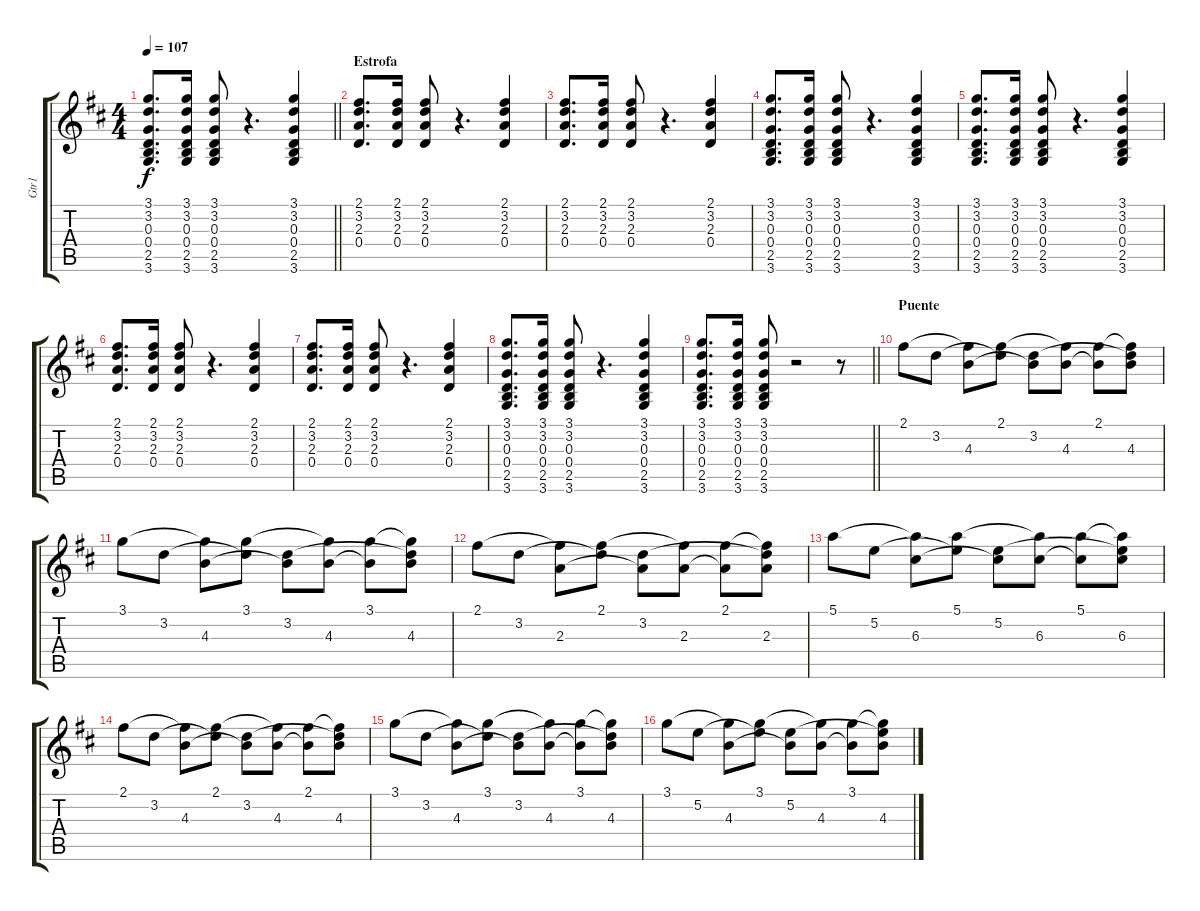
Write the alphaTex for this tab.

\track ("Gtr1" "Gtr1") {instrument acousticguitarsteel}
\staff {score tabs}
\tuning (E4 B3 G3 D3 A2 E2) {hide}
\ts (4 4)
\tempo 107
\clef g2
\barLineRight lightlight
\ks d
(3.1 3.2 0.3 0.4 2.5 3.6).8{d dy f} (3.1 3.2 0.3 0.4 2.5 3.6).16 (3.1 3.2 0.3 0.4 2.5 3.6).8 r.4{d} (3.1 3.2 0.3 0.4 2.5 3.6).4 |
\section ("" "Estrofa")
(2.1 3.2 2.3 0.4).8{d} (2.1 3.2 2.3 0.4).16 (2.1 3.2 2.3 0.4).8 r.4{d} (2.1 3.2 2.3 0.4).4 |
(2.1 3.2 2.3 0.4).8{d} (2.1 3.2 2.3 0.4).16 (2.1 3.2 2.3 0.4).8 r.4{d} (2.1 3.2 2.3 0.4).4 |
(3.1 3.2 0.3 0.4 2.5 3.6).8{d} (3.1 3.2 0.3 0.4 2.5 3.6).16 (3.1 3.2 0.3 0.4 2.5 3.6).8 r.4{d} (3.1 3.2 0.3 0.4 2.5 3.6).4 |
(3.1 3.2 0.3 0.4 2.5 3.6).8{d} (3.1 3.2 0.3 0.4 2.5 3.6).16 (3.1 3.2 0.3 0.4 2.5 3.6).8 r.4{d} (3.1 3.2 0.3 0.4 2.5 3.6).4 |
(2.1 3.2 2.3 0.4).8{d} (2.1 3.2 2.3 0.4).16 (2.1 3.2 2.3 0.4).8 r.4{d} (2.1 3.2 2.3 0.4).4 |
(2.1 3.2 2.3 0.4).8{d} (2.1 3.2 2.3 0.4).16 (2.1 3.2 2.3 0.4).8 r.4{d} (2.1 3.2 2.3 0.4).4 |
(3.1 3.2 0.3 0.4 2.5 3.6).8{d} (3.1 3.2 0.3 0.4 2.5 3.6).16 (3.1 3.2 0.3 0.4 2.5 3.6).8 r.4{d} (3.1 3.2 0.3 0.4 2.5 3.6).4 |
\barLineRight lightlight
(3.1 3.2 0.3 0.4 2.5 3.6).8{d} (3.1 3.2 0.3 0.4 2.5 3.6).16 (3.1 3.2 0.3 0.4 2.5 3.6).8 r.2 r.8 |
\section ("" "Puente")
2.1.8 3.2.8 (2.1{t} 4.3).8 (2.1 3.2{t}).8 (3.2 4.3{t}).8 (2.1{t} 4.3).8 (2.1 4.3{t}).8 (2.1{t} 3.2{t} 4.3).8 |
3.1.8 3.2.8 (3.1{t} 4.3).8 (3.1 3.2{t}).8 (3.2 4.3{t}).8 (3.1{t} 4.3).8 (3.1 4.3{t}).8 (3.1{t} 3.2{t} 4.3).8 |
2.1.8 3.2.8 (2.1{t} 2.3).8 (2.1 3.2{t}).8 (3.2 2.3{t}).8 (2.1{t} 2.3).8 (2.1 2.3{t}).8 (2.1{t} 3.2{t} 2.3).8 |
5.1.8 5.2.8 (5.1{t} 6.3).8 (5.1 5.2{t}).8 (5.2 6.3{t}).8 (5.1{t} 6.3).8 (5.1 6.3{t}).8 (5.1{t} 5.2{t} 6.3).8 |
2.1.8 3.2.8 (2.1{t} 4.3).8 (2.1 3.2{t}).8 (3.2 4.3{t}).8 (2.1{t} 4.3).8 (2.1 4.3{t}).8 (2.1{t} 3.2{t} 4.3).8 |
3.1.8 3.2.8 (3.1{t} 4.3).8 (3.1 3.2{t}).8 (3.2 4.3{t}).8 (3.1{t} 4.3).8 (3.1 4.3{t}).8 (3.1{t} 3.2{t} 4.3).8 |
3.1.8 5.2.8 (3.1{t} 4.3).8 (3.1 5.2{t}).8 (5.2 4.3{t}).8 (3.1{t} 4.3).8 (3.1 4.3{t}).8 (3.1{t} 5.2{t} 4.3).8
